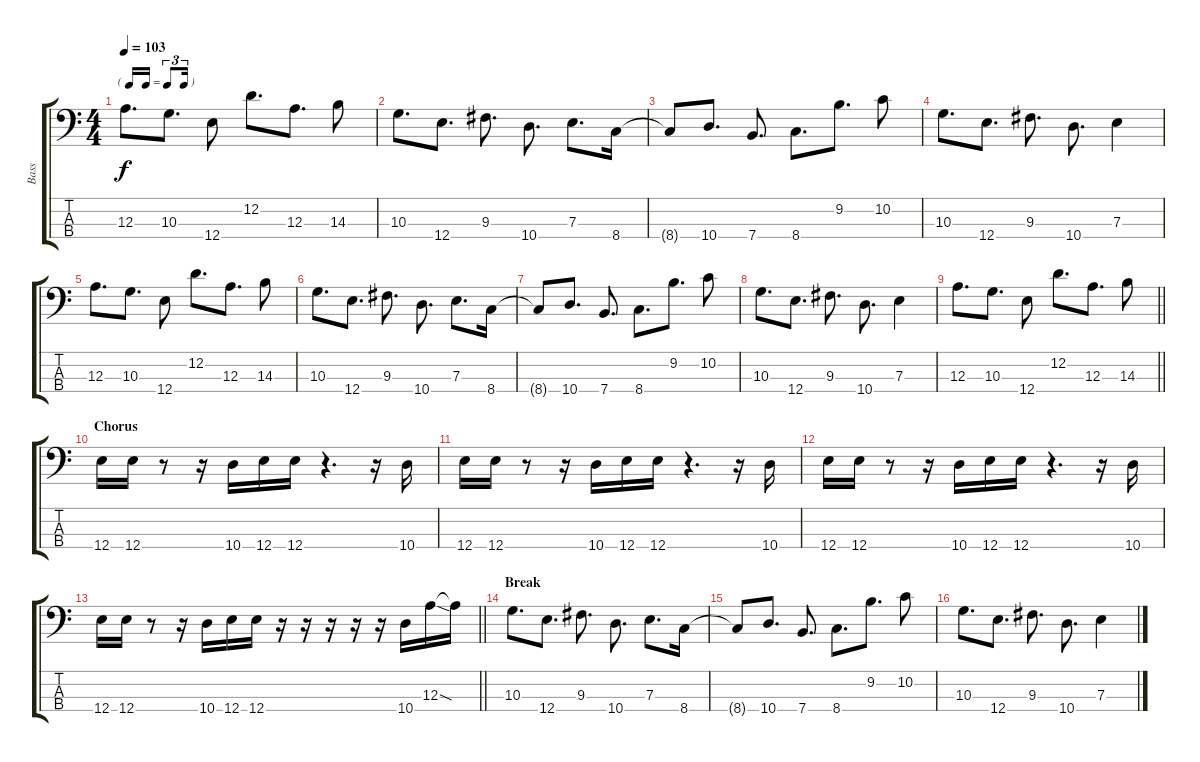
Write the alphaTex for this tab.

\track ("Bass" "Bass") {instrument electricbassfinger}
\staff {score tabs}
\tuning (G2 D2 A1 E1) {hide}
\ts (4 4)
\tf triplet16th
\tempo 103
\clef f4
\ks c
12.3.8{d dy f} 10.3.8{d} 12.4.8 12.2.8{d} 12.3.8{d} 14.3.8 |
10.3.8{d} 12.4.8{d} 9.3.8{d} 10.4.8{d} 7.3.8{d} 8.4.16 |
8.4{t}.8 10.4.8{d} 7.4.8{d} 8.4.8{d} 9.2.8{d} 10.2.8 |
10.3.8{d} 12.4.8{d} 9.3.8{d} 10.4.8{d} 7.3.4 |
12.3.8{d} 10.3.8{d} 12.4.8 12.2.8{d} 12.3.8{d} 14.3.8 |
10.3.8{d} 12.4.8{d} 9.3.8{d} 10.4.8{d} 7.3.8{d} 8.4.16 |
8.4{t}.8 10.4.8{d} 7.4.8{d} 8.4.8{d} 9.2.8{d} 10.2.8 |
10.3.8{d} 12.4.8{d} 9.3.8{d} 10.4.8{d} 7.3.4 |
\barLineRight lightlight
12.3.8{d} 10.3.8{d} 12.4.8 12.2.8{d} 12.3.8{d} 14.3.8 |
\section ("" "Chorus")
12.4.16 12.4.16 r.8 r.16 10.4.16 12.4.16 12.4.16 r.4{d} r.16 10.4.16 |
12.4.16 12.4.16 r.8 r.16 10.4.16 12.4.16 12.4.16 r.4{d} r.16 10.4.16 |
12.4.16 12.4.16 r.8 r.16 10.4.16 12.4.16 12.4.16 r.4{d} r.16 10.4.16 |
\barLineRight lightlight
12.4.16 12.4.16 r.8 r.16 10.4.16 12.4.16 12.4.16 r.16 r.16 r.16 r.16 r.16 10.4.16 12.3{sod}.16 12.3{t}.16 |
\section ("" "Break")
10.3.8{d} 12.4.8{d} 9.3.8{d} 10.4.8{d} 7.3.8{d} 8.4.16 |
8.4{t}.8 10.4.8{d} 7.4.8{d} 8.4.8{d} 9.2.8{d} 10.2.8 |
10.3.8{d} 12.4.8{d} 9.3.8{d} 10.4.8{d} 7.3.4
